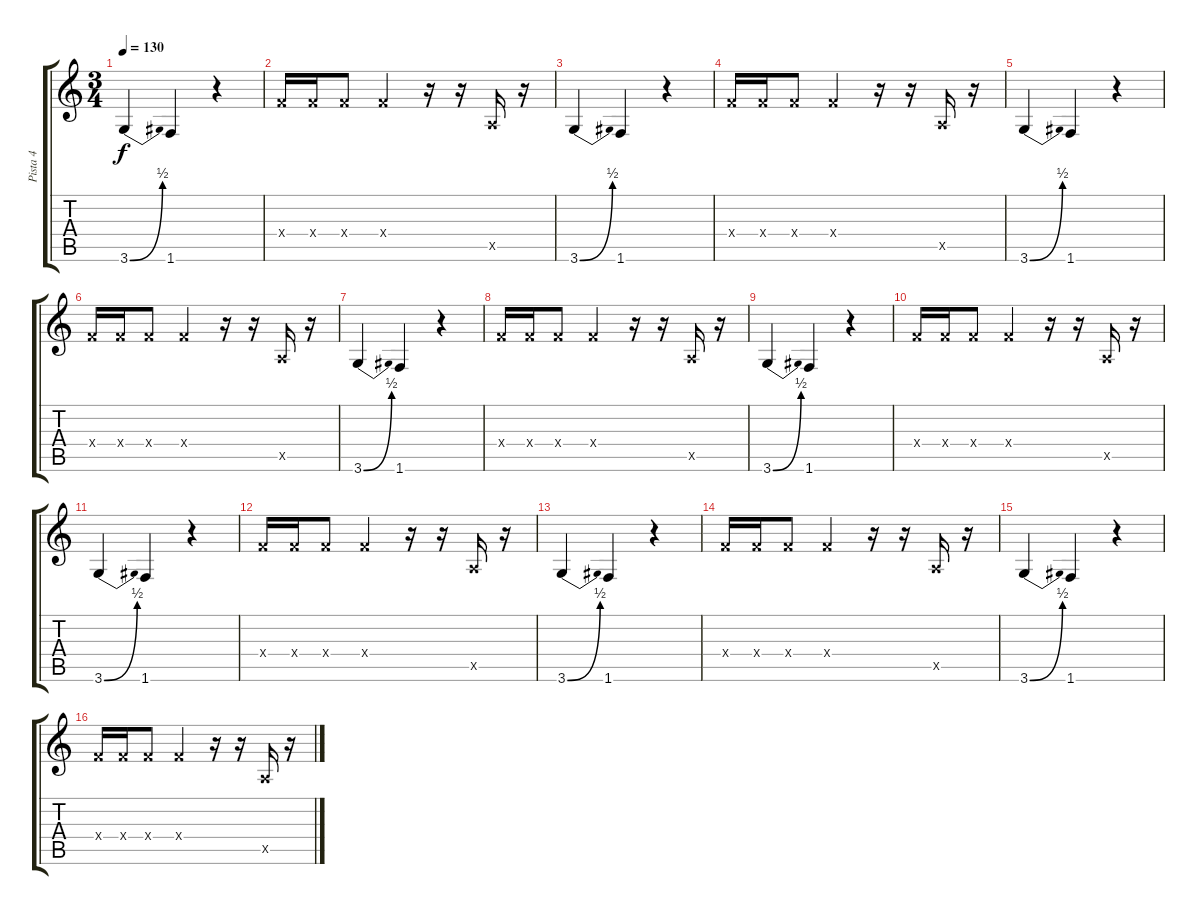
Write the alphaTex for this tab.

\track ("Pista 4" "Pista 4") {instrument distortionguitar}
\staff {score tabs}
\tuning (E4 B3 G3 D3 A2 E2) {hide}
\ts (3 4)
\tempo 130
\clef g2
\ks c
3.6{be (bend 0 0 60 2)}.4{dy f} 1.6.4 r.4 |
3.4{x}.16 3.4{x}.16 3.4{x}.8 3.4{x}.4 r.16 r.16 0.5{x}.16 r.16 |
3.6{be (bend 0 0 60 2)}.4 1.6.4 r.4 |
3.4{x}.16 3.4{x}.16 3.4{x}.8 3.4{x}.4 r.16 r.16 0.5{x}.16 r.16 |
3.6{be (bend 0 0 60 2)}.4 1.6.4 r.4 |
3.4{x}.16 3.4{x}.16 3.4{x}.8 3.4{x}.4 r.16 r.16 0.5{x}.16 r.16 |
3.6{be (bend 0 0 60 2)}.4 1.6.4 r.4 |
3.4{x}.16 3.4{x}.16 3.4{x}.8 3.4{x}.4 r.16 r.16 0.5{x}.16 r.16 |
3.6{be (bend 0 0 60 2)}.4 1.6.4 r.4 |
3.4{x}.16 3.4{x}.16 3.4{x}.8 3.4{x}.4 r.16 r.16 0.5{x}.16 r.16 |
3.6{be (bend 0 0 60 2)}.4 1.6.4 r.4 |
3.4{x}.16 3.4{x}.16 3.4{x}.8 3.4{x}.4 r.16 r.16 0.5{x}.16 r.16 |
3.6{be (bend 0 0 60 2)}.4 1.6.4 r.4 |
3.4{x}.16 3.4{x}.16 3.4{x}.8 3.4{x}.4 r.16 r.16 0.5{x}.16 r.16 |
3.6{be (bend 0 0 60 2)}.4 1.6.4 r.4 |
3.4{x}.16 3.4{x}.16 3.4{x}.8 3.4{x}.4 r.16 r.16 0.5{x}.16 r.16
